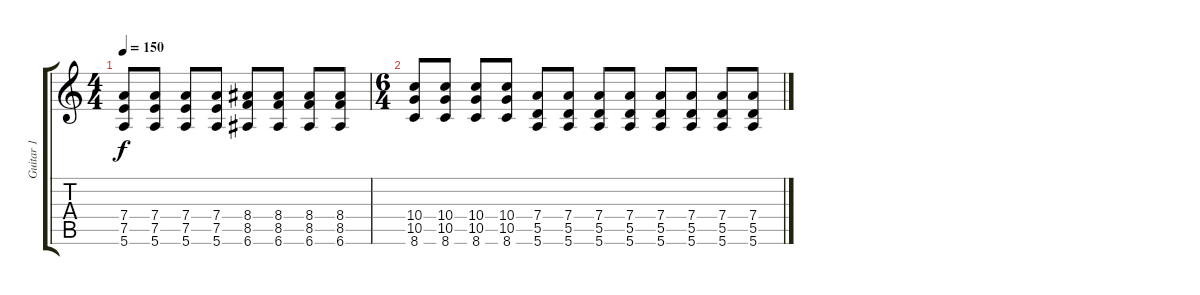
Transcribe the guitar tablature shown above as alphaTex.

\track ("Guitar 1" "Guitar 1") {instrument distortionguitar}
\staff {score tabs}
\tuning (E4 B3 G3 D3 A2 E2) {hide}
\ts (4 4)
\tempo 150
\clef g2
\ks c
(7.4 7.5 5.6).8{dy f} (7.4 7.5 5.6).8 (7.4 7.5 5.6).8 (7.4 7.5 5.6).8 (8.4 8.5 6.6).8 (8.4 8.5 6.6).8 (8.4 8.5 6.6).8 (8.4 8.5 6.6).8 |
\ts (6 4)
(10.4 10.5 8.6).8 (10.4 10.5 8.6).8 (10.4 10.5 8.6).8 (10.4 10.5 8.6).8 (7.4 5.5 5.6).8 (7.4 5.5 5.6).8 (7.4 5.5 5.6).8 (7.4 5.5 5.6).8 (7.4 5.5 5.6).8 (7.4 5.5 5.6).8 (7.4 5.5 5.6).8 (7.4 5.5 5.6).8
